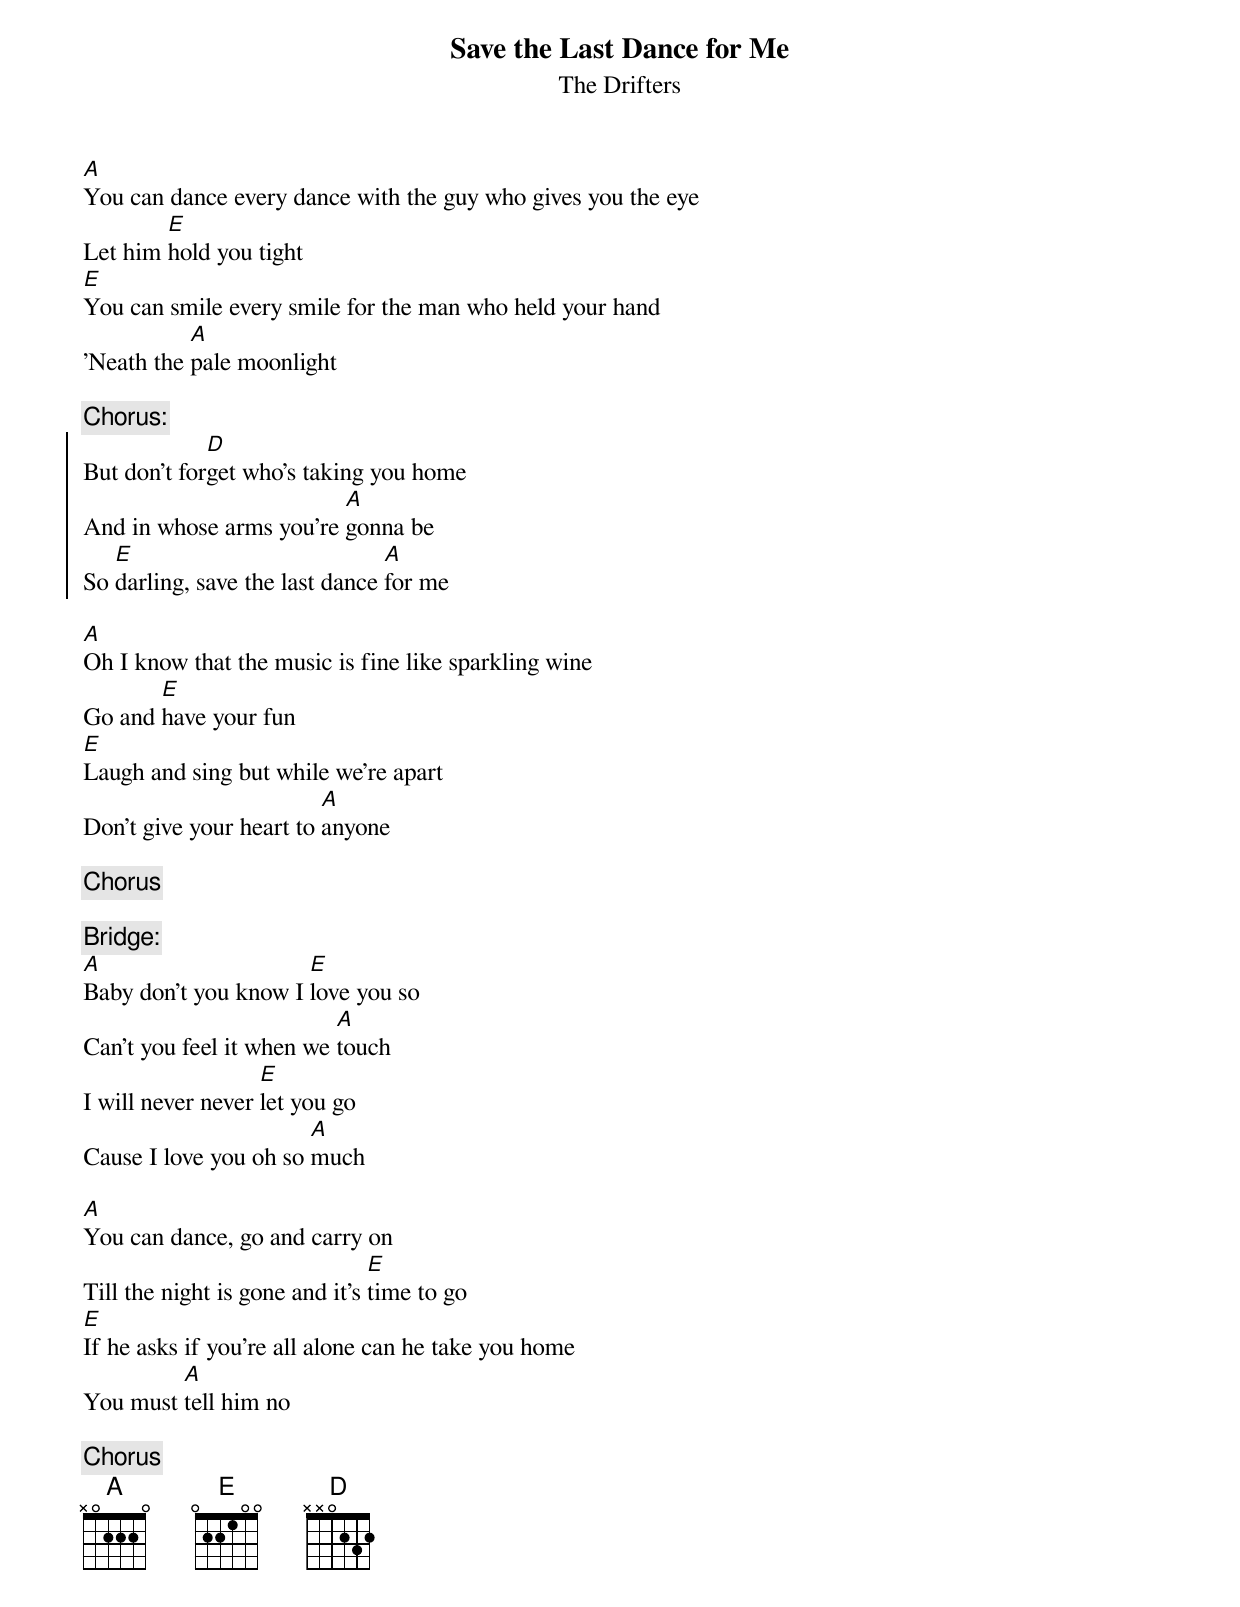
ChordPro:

{t:Save the Last Dance for Me}
{st:The Drifters}

[A]You can dance every dance with the guy who gives you the eye
Let him [E]hold you tight
[E]You can smile every smile for the man who held your hand
'Neath the [A]pale moonlight

{c:Chorus:}
{soc}
But don't for[D]get who's taking you home
And in whose arms you're [A]gonna be
So [E]darling, save the last dance [A]for me
{eoc}

[A]Oh I know that the music is fine like sparkling wine
Go and [E]have your fun
[E]Laugh and sing but while we're apart
Don't give your heart to [A]anyone

{c:Chorus}

{c:Bridge:}
[A]Baby don't you know I [E]love you so
Can't you feel it when we [A]touch
I will never never [E]let you go
Cause I love you oh so [A]much

[A]You can dance, go and carry on
Till the night is gone and it's [E]time to go
[E]If he asks if you're all alone can he take you home
You must [A]tell him no

{c:Chorus}
